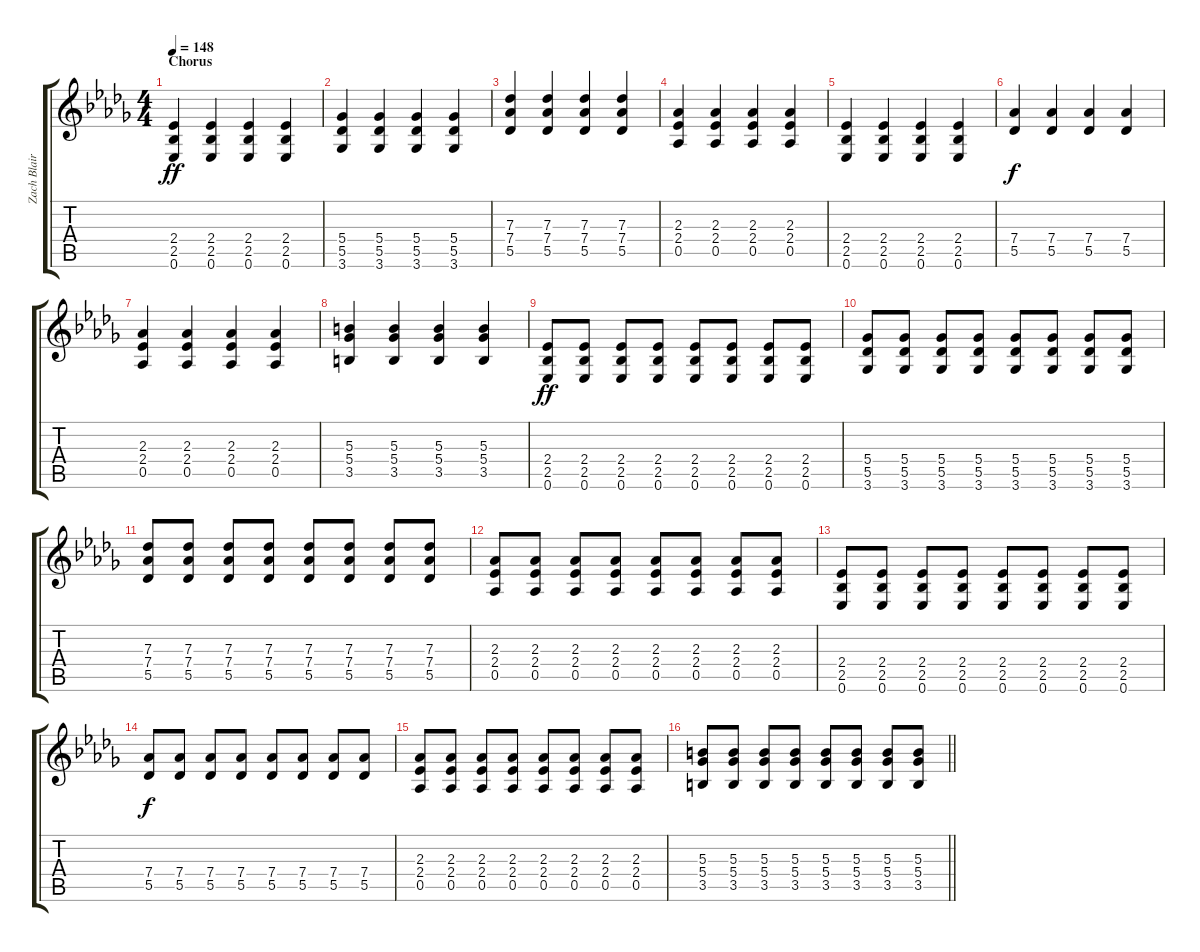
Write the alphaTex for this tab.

\track ("Zach Blair - Guitar One" "Zach Blair") {instrument distortionguitar}
\staff {score tabs}
\tuning (Eb4 Bb3 Gb3 Db3 Ab2 Eb2) {hide}
\ts (4 4)
\section ("" "Chorus")
\tempo 148
\clef g2
\ks db
(2.4 2.5 0.6).4{dy ff} (2.4 2.5 0.6).4 (2.4 2.5 0.6).4 (2.4 2.5 0.6).4 |
(5.4 5.5 3.6).4 (5.4 5.5 3.6).4 (5.4 5.5 3.6).4 (5.4 5.5 3.6).4 |
(7.3 7.4 5.5).4 (7.3 7.4 5.5).4 (7.3 7.4 5.5).4 (7.3 7.4 5.5).4 |
(2.3 2.4 0.5).4 (2.3 2.4 0.5).4 (2.3 2.4 0.5).4 (2.3 2.4 0.5).4 |
(2.4 2.5 0.6).4 (2.4 2.5 0.6).4 (2.4 2.5 0.6).4 (2.4 2.5 0.6).4 |
(7.4 5.5).4{dy f} (7.4 5.5).4 (7.4 5.5).4 (7.4 5.5).4 |
(2.3 2.4 0.5).4 (2.3 2.4 0.5).4 (2.3 2.4 0.5).4 (2.3 2.4 0.5).4 |
(5.3 5.4 3.5).4 (5.3 5.4 3.5).4 (5.3 5.4 3.5).4 (5.3 5.4 3.5).4 |
(2.4 2.5 0.6).8{dy ff} (2.4 2.5 0.6).8 (2.4 2.5 0.6).8 (2.4 2.5 0.6).8 (2.4 2.5 0.6).8 (2.4 2.5 0.6).8 (2.4 2.5 0.6).8 (2.4 2.5 0.6).8 |
(5.4 5.5 3.6).8 (5.4 5.5 3.6).8 (5.4 5.5 3.6).8 (5.4 5.5 3.6).8 (5.4 5.5 3.6).8 (5.4 5.5 3.6).8 (5.4 5.5 3.6).8 (5.4 5.5 3.6).8 |
(7.3 7.4 5.5).8 (7.3 7.4 5.5).8 (7.3 7.4 5.5).8 (7.3 7.4 5.5).8 (7.3 7.4 5.5).8 (7.3 7.4 5.5).8 (7.3 7.4 5.5).8 (7.3 7.4 5.5).8 |
(2.3 2.4 0.5).8 (2.3 2.4 0.5).8 (2.3 2.4 0.5).8 (2.3 2.4 0.5).8 (2.3 2.4 0.5).8 (2.3 2.4 0.5).8 (2.3 2.4 0.5).8 (2.3 2.4 0.5).8 |
(2.4 2.5 0.6).8 (2.4 2.5 0.6).8 (2.4 2.5 0.6).8 (2.4 2.5 0.6).8 (2.4 2.5 0.6).8 (2.4 2.5 0.6).8 (2.4 2.5 0.6).8 (2.4 2.5 0.6).8 |
(7.4 5.5).8{dy f} (7.4 5.5).8 (7.4 5.5).8 (7.4 5.5).8 (7.4 5.5).8 (7.4 5.5).8 (7.4 5.5).8 (7.4 5.5).8 |
(2.3 2.4 0.5).8 (2.3 2.4 0.5).8 (2.3 2.4 0.5).8 (2.3 2.4 0.5).8 (2.3 2.4 0.5).8 (2.3 2.4 0.5).8 (2.3 2.4 0.5).8 (2.3 2.4 0.5).8 |
\barLineRight lightlight
(5.3 5.4 3.5).8 (5.3 5.4 3.5).8 (5.3 5.4 3.5).8 (5.3 5.4 3.5).8 (5.3 5.4 3.5).8 (5.3 5.4 3.5).8 (5.3 5.4 3.5).8 (5.3 5.4 3.5).8
